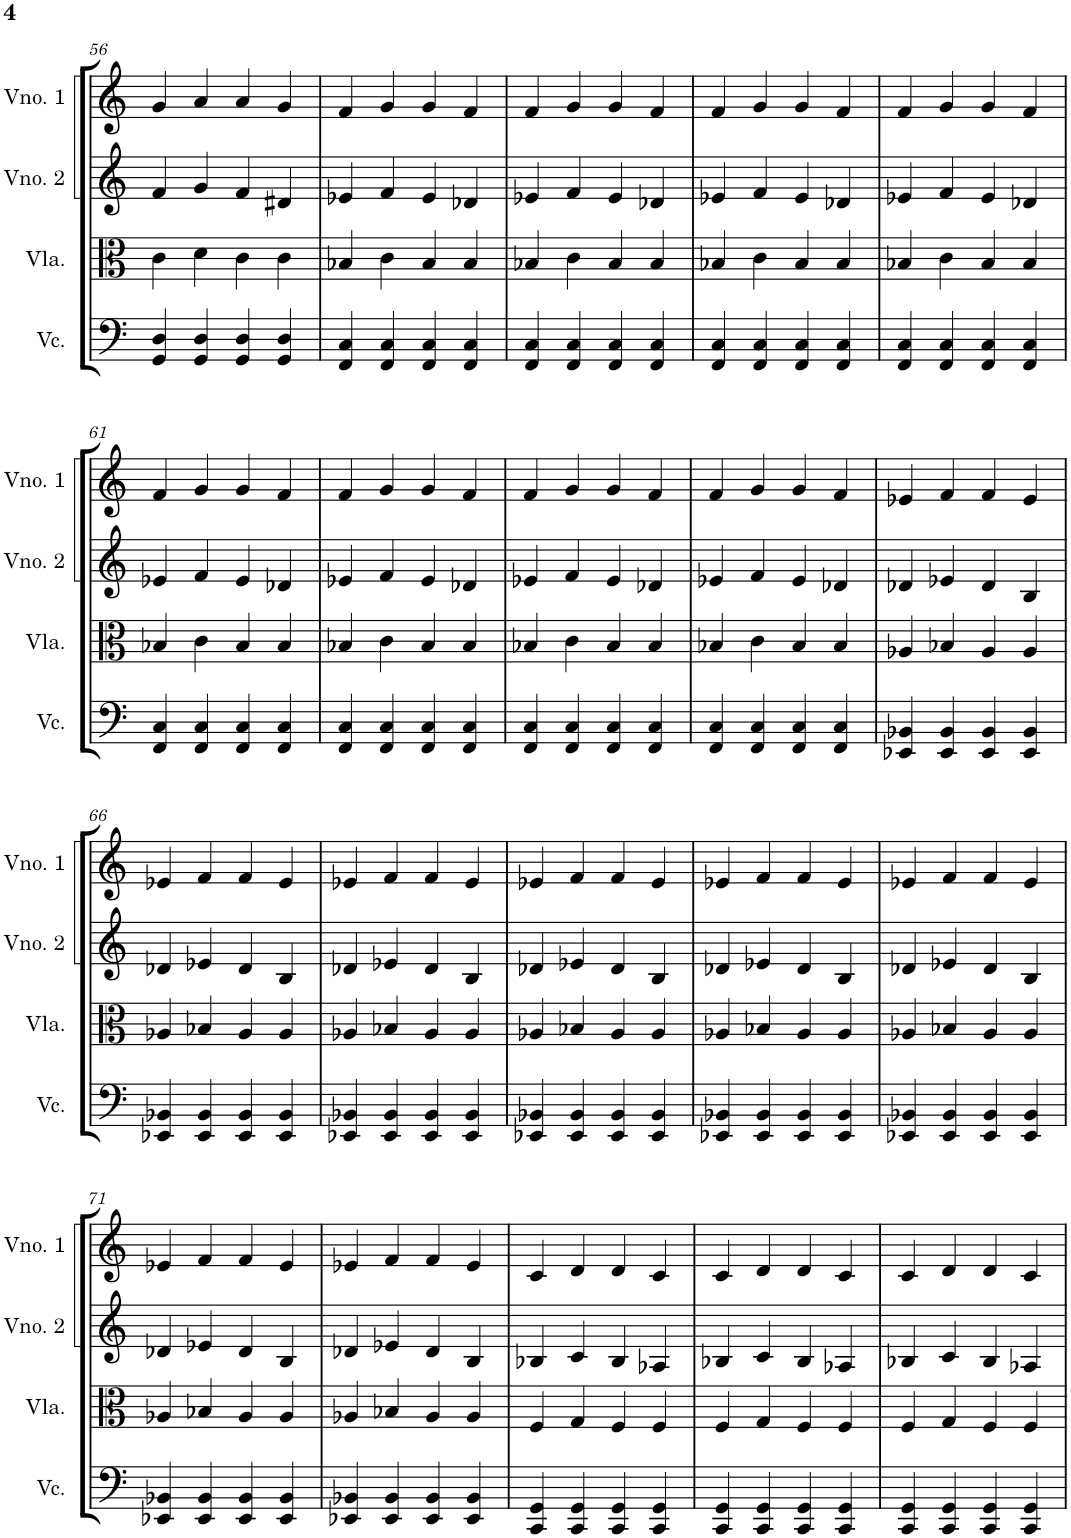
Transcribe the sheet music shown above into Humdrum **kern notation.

**kern	**kern	**kern	**kern
*part4	*part3	*part2	*part1
*staff4	*staff3	*staff2	*staff1
*I"Violoncelo	*I"Viola	*I"Violino 2	*I"Violino 1
*I'Vc.	*I'Vla.	*I'Vno. 2	*I'Vno. 1
!!LO:PB:g=z
*clefF4	*clefC3	*clefG2	*clefG2
*k[]	*k[]	*k[]	*k[]
*M4/4	*M4/4	*M4/4	*M4/4
=56	=56	=56	=56
4GG/ 4D/	4c\	4f/	4g/
4GG/ 4D/	4d\	4g/	4a/
4GG/ 4D/	4c\	4f/	4a/
4GG/ 4D/	4c\	4d#X/	4g/
=57	=57	=57	=57
4FF/ 4C/	4B-X/	4e-X/	4f/
4FF/ 4C/	4c\	4f/	4g/
4FF/ 4C/	4B-/	4e-/	4g/
4FF/ 4C/	4B-/	4d-X/	4f/
=58	=58	=58	=58
4FF/ 4C/	4B-X/	4e-X/	4f/
4FF/ 4C/	4c\	4f/	4g/
4FF/ 4C/	4B-/	4e-/	4g/
4FF/ 4C/	4B-/	4d-X/	4f/
=59	=59	=59	=59
4FF/ 4C/	4B-X/	4e-X/	4f/
4FF/ 4C/	4c\	4f/	4g/
4FF/ 4C/	4B-/	4e-/	4g/
4FF/ 4C/	4B-/	4d-X/	4f/
=60	=60	=60	=60
4FF/ 4C/	4B-X/	4e-X/	4f/
4FF/ 4C/	4c\	4f/	4g/
4FF/ 4C/	4B-/	4e-/	4g/
4FF/ 4C/	4B-/	4d-X/	4f/
!!LO:LB:g=z
=61	=61	=61	=61
4FF/ 4C/	4B-X/	4e-X/	4f/
4FF/ 4C/	4c\	4f/	4g/
4FF/ 4C/	4B-/	4e-/	4g/
4FF/ 4C/	4B-/	4d-X/	4f/
=62	=62	=62	=62
4FF/ 4C/	4B-X/	4e-X/	4f/
4FF/ 4C/	4c\	4f/	4g/
4FF/ 4C/	4B-/	4e-/	4g/
4FF/ 4C/	4B-/	4d-X/	4f/
=63	=63	=63	=63
4FF/ 4C/	4B-X/	4e-X/	4f/
4FF/ 4C/	4c\	4f/	4g/
4FF/ 4C/	4B-/	4e-/	4g/
4FF/ 4C/	4B-/	4d-X/	4f/
=64	=64	=64	=64
4FF/ 4C/	4B-X/	4e-X/	4f/
4FF/ 4C/	4c\	4f/	4g/
4FF/ 4C/	4B-/	4e-/	4g/
4FF/ 4C/	4B-/	4d-X/	4f/
=65	=65	=65	=65
4EE-X/ 4BB-X/	4A-X/	4d-X/	4e-X/
4EE-/ 4BB-/	4B-X/	4e-X/	4f/
4EE-/ 4BB-/	4A-/	4d-/	4f/
4EE-/ 4BB-/	4A-/	4B/	4e-/
!!LO:LB:g=z
=66	=66	=66	=66
4EE-X/ 4BB-X/	4A-X/	4d-X/	4e-X/
4EE-/ 4BB-/	4B-X/	4e-X/	4f/
4EE-/ 4BB-/	4A-/	4d-/	4f/
4EE-/ 4BB-/	4A-/	4B/	4e-/
=67	=67	=67	=67
4EE-X/ 4BB-X/	4A-X/	4d-X/	4e-X/
4EE-/ 4BB-/	4B-X/	4e-X/	4f/
4EE-/ 4BB-/	4A-/	4d-/	4f/
4EE-/ 4BB-/	4A-/	4B/	4e-/
=68	=68	=68	=68
4EE-X/ 4BB-X/	4A-X/	4d-X/	4e-X/
4EE-/ 4BB-/	4B-X/	4e-X/	4f/
4EE-/ 4BB-/	4A-/	4d-/	4f/
4EE-/ 4BB-/	4A-/	4B/	4e-/
=69	=69	=69	=69
4EE-X/ 4BB-X/	4A-X/	4d-X/	4e-X/
4EE-/ 4BB-/	4B-X/	4e-X/	4f/
4EE-/ 4BB-/	4A-/	4d-/	4f/
4EE-/ 4BB-/	4A-/	4B/	4e-/
=70	=70	=70	=70
4EE-X/ 4BB-X/	4A-X/	4d-X/	4e-X/
4EE-/ 4BB-/	4B-X/	4e-X/	4f/
4EE-/ 4BB-/	4A-/	4d-/	4f/
4EE-/ 4BB-/	4A-/	4B/	4e-/
!!LO:LB:g=z
=71	=71	=71	=71
4EE-X/ 4BB-X/	4A-X/	4d-X/	4e-X/
4EE-/ 4BB-/	4B-X/	4e-X/	4f/
4EE-/ 4BB-/	4A-/	4d-/	4f/
4EE-/ 4BB-/	4A-/	4B/	4e-/
=72	=72	=72	=72
4EE-X/ 4BB-X/	4A-X/	4d-X/	4e-X/
4EE-/ 4BB-/	4B-X/	4e-X/	4f/
4EE-/ 4BB-/	4A-/	4d-/	4f/
4EE-/ 4BB-/	4A-/	4B/	4e-/
=73	=73	=73	=73
4CC/ 4GG/	4F/	4B-X/	4c/
4CC/ 4GG/	4G/	4c/	4d/
4CC/ 4GG/	4F/	4B-/	4d/
4CC/ 4GG/	4F/	4A-X/	4c/
=74	=74	=74	=74
4CC/ 4GG/	4F/	4B-X/	4c/
4CC/ 4GG/	4G/	4c/	4d/
4CC/ 4GG/	4F/	4B-/	4d/
4CC/ 4GG/	4F/	4A-X/	4c/
=75	=75	=75	=75
4CC/ 4GG/	4F/	4B-X/	4c/
4CC/ 4GG/	4G/	4c/	4d/
4CC/ 4GG/	4F/	4B-/	4d/
4CC/ 4GG/	4F/	4A-X/	4c/
=	=	=	=
*-	*-	*-	*-
